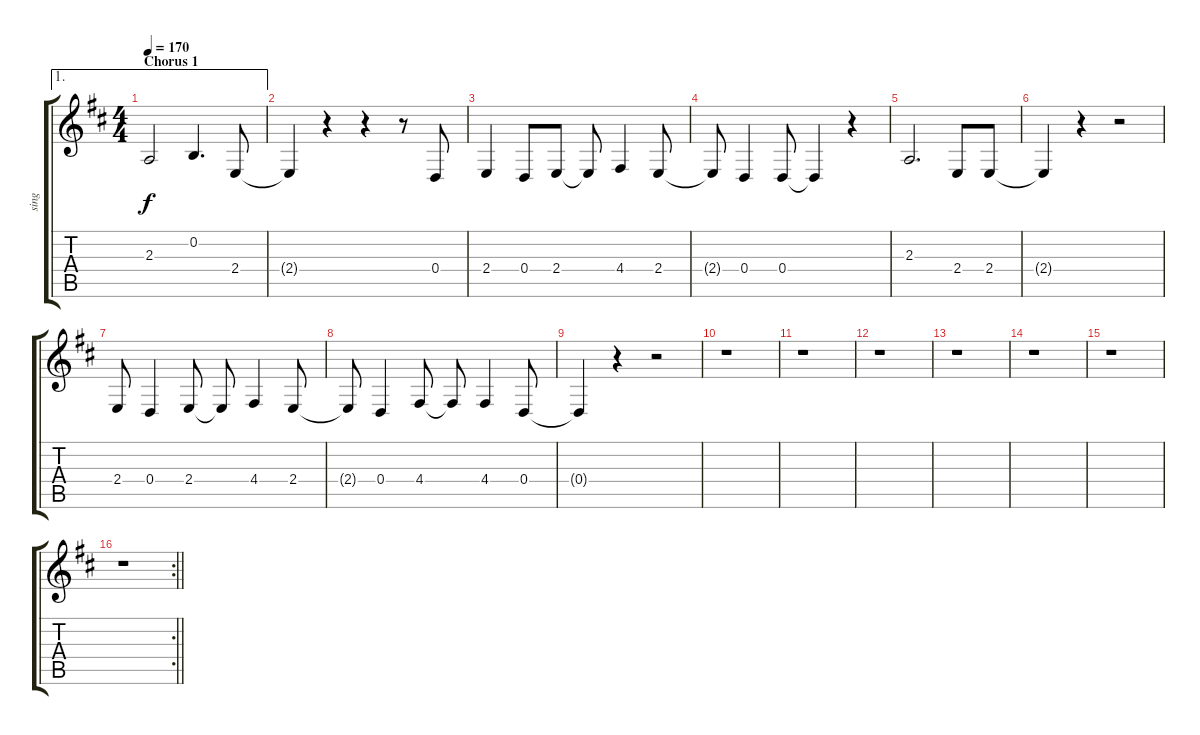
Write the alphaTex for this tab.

\track ("sing" "sing") {instrument synthvoice}
\staff {score tabs}
\tuning (E4 B3 G3 D3 A2 E2) {hide}
\ae 1
\ts (4 4)
\section ("" "Chorus 1")
\tempo 170
\clef g2
\ks d
2.3.2{dy f} 0.2.4{d} 2.4.8 |
2.4{t}.4 r.4 r.4 r.8 0.4.8 |
2.4.4 0.4.8 2.4.8 2.4{t}.8 4.4.4 2.4.8 |
2.4{t}.8 0.4.4 0.4.8 0.4{t}.4 r.4 |
2.3.2{d} 2.4.8 2.4.8 |
2.4{t}.4 r.4 r.2 |
2.4.8 0.4.4 2.4.8 2.4{t}.8 4.4.4 2.4.8 |
2.4{t}.8 0.4.4 4.4.8 4.4{t}.8 4.4.4 0.4.8 |
0.4{t}.4 r.4 r.2 |
r.1 |
r.1 |
r.1 |
r.1 |
r.1 |
r.1 |
\rc 2
\barLineRight lightlight
r.1
